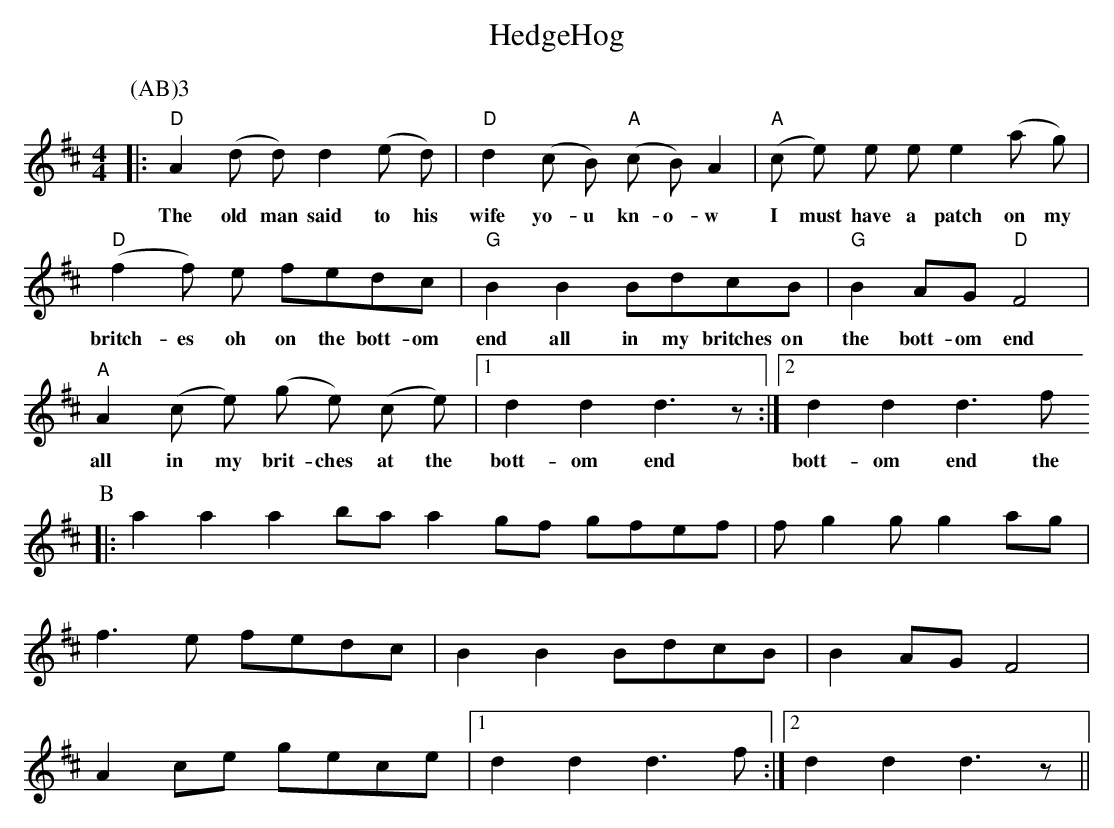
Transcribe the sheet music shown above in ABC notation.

X:1
T:HedgeHog
K:D
L:1/8
M:4/4
P:(AB)3
P:A
|: "D" A2   (d   d)   d2    (e   d )  | "D" d2    ( c   B ) "A" ( c B ) A2 | "A" ( c  e ) e    e  e2    ( a  g )|
w:     The  old  man  said   to his        wife     yo-u          kn- o- w       I  must  have a  patch  on my
"D" (f2       f) e  fedc | "G" B2 B2 BdcB  |  "G" B2  AG "D" F4 |
w:   britch- es  oh on the bott- om  end all  in my britches on the  bott- om end
"A" A2  (c  e)  (g      e)  (c  e )|1   d2    d2   d3 z :|2   d2    d2  d3 f
w:  all in  my  brit- ches  at the      bott- om   end        bott- om  end the
P:B
|: a2 a2 a2 ba    a2 gf gfef |  f g2 g g2 ag |
f3 e  fedc  |  B2 B2 BdcB  |  B2 AG F4 |
A2 ce gece |1 d2 d2 d3 f :|2  d2 d2 d3 z ||
